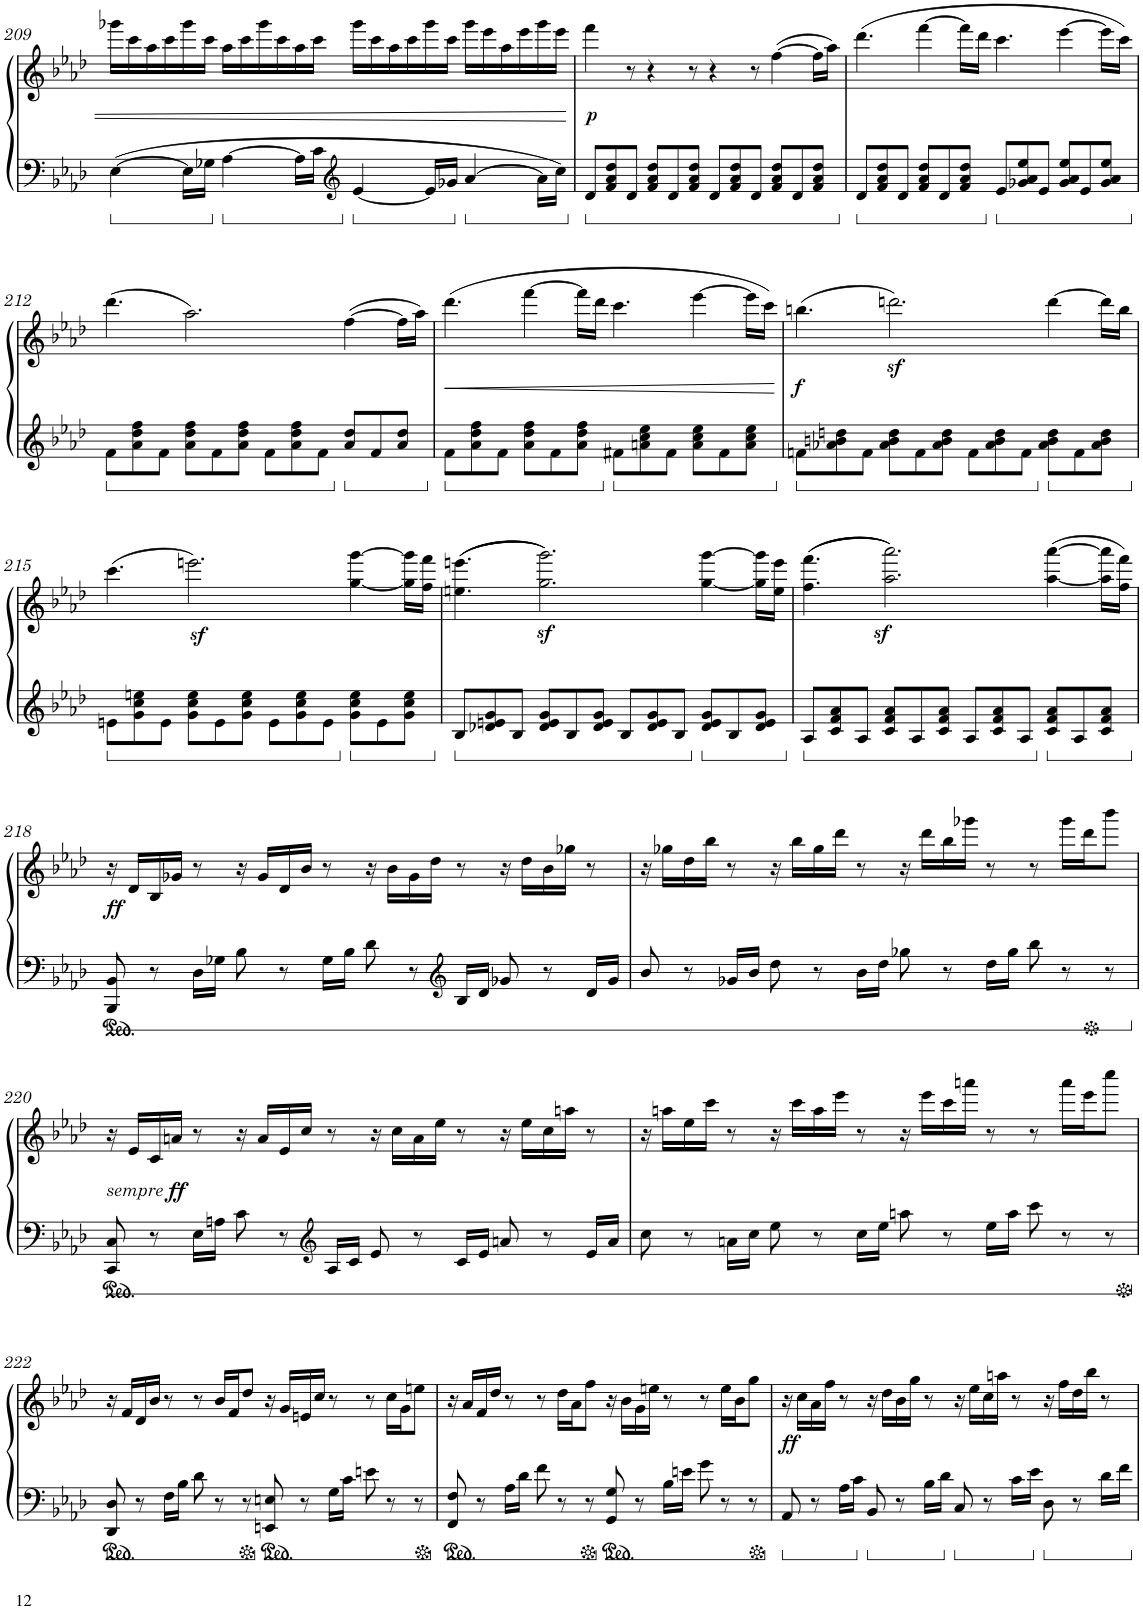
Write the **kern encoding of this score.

**kern	**kern	**dynam
*part1	*part1	*part1
*staff2	*staff1	*staff1/2
*I"Piano	*	*
*I'Pno.	*	*
!!LO:PB:g=z
*clefF4	*clefG2	*
*k[b-e-a-d-]	*k[b-e-a-d-]	*
*M12/8	*M12/8	*
=209	=209	=209
[4E-\	16ggg-X\LL	.
.	16ccc\	.
.	16aa-\	.
.	16ccc\	.
16E-\LL]	16ggg-\	.
16G-X\JJ	16ccc\JJ	.
[4A-\	16aa-\LL	.
.	16ccc\	.
.	16ggg-\	.
.	16ccc\	.
16A-\LL]	16aa-\	.
16c\JJ	16ccc\JJ	.
*clefG2	*	*
[4e-/	16ggg-\LL	.
.	16ccc\	.
.	16aa-\	.
.	16ccc\	.
16e-/LL]	16ggg-\	.
16g-X/JJ	16ccc\JJ	.
[4a-/	16ggg-\LL	.
.	16eee-\	.
.	16aa-\	.
.	16eee-\	.
16a-\LL]	16ggg-\	.
16cc\JJ	16eee-\JJ	.
=210	=210	=210
!	!	!LO:DY:b
8d-/L	4fff\	p
8f/ 8a-/ 8dd-/	.	.
8d-/J	8r	.
8f/ 8a-/ 8dd-/L	4r	.
8d-/	.	.
8f/ 8a-/ 8dd-/J	8r	.
8d-/L	4r	.
8f/ 8a-/ 8dd-/	.	.
8d-/J	8r	.
8f/ 8a-/ 8dd-/L	([4ff\	.
8d-/	.	.
8f/ 8a-/ 8dd-/J	16ff\LL]	.
.	16aa-\JJ)	.
=211	=211	=211
8d-/L	(4.ddd-\	.
8f/ 8a-/ 8dd-/	.	.
8d-/J	.	.
8f/ 8a-/ 8dd-/L	[4fff\	.
8d-/	.	.
8f/ 8a-/ 8dd-/J	16fff\LL]	.
.	16ddd-\JJ	.
8e-/L	4.ccc\	.
8g-X/ 8a-/ 8ee-/	.	.
8e-/J	.	.
8g-/ 8a-/ 8ee-/L	[4eee-\	.
8e-/	.	.
8g-/ 8a-/ 8ee-/J	16eee-\LL]	.
.	16ccc\JJ)	.
!!LO:LB:g=z
=212	=212	=212
8f\L	(4.ddd-\	.
8a-\ 8dd-\ 8ff\	.	.
8f\J	.	.
8a-\ 8dd-\ 8ff\L	2.aa-\)	.
8f\	.	.
8a-\ 8dd-\ 8ff\J	.	.
8f\L	.	.
8a-\ 8dd-\ 8ff\	.	.
8f\J	.	.
8a-/ 8dd-/L	([4ff\	.
8f/	.	.
8a-/ 8dd-/J	16ff\LL]	.
.	16aa-\JJ)	.
=213	=213	=213
!	!	!LO:HP:b
8f\L	(4.ddd-\	<
8a-\ 8dd-\ 8ff\	.	.
8f\J	.	.
8a-\ 8dd-\ 8ff\L	[4fff\	.
8f\	.	.
8a-\ 8dd-\ 8ff\J	16fff\LL]	.
.	16ddd-\JJ	.
8f#X\L	4.ccc\	.
8an\ 8cc\ 8ee-\	.	.
8f#\J	.	.
8a\ 8cc\ 8ee-\L	[4eee-\	.
8f#\	.	.
8a\ 8cc\ 8ee-\J	16eee-\LL]	.
.	16ccc\JJ)	.
.	.	[
=214	=214	=214
!	!	!LO:DY:b
8fn\L	(4.bbn\	f
8a-X\ 8bn\ 8ddn\	.	.
8f\J	.	.
8a-\ 8b\ 8dd\L	2.dddnz<\)	.
8f\	.	.
8a-\ 8b\ 8dd\J	.	.
8f\L	.	.
8a-\ 8b\ 8dd\	.	.
8f\J	.	.
8a-\ 8b\ 8dd\L	[4ddd\	.
8f\	.	.
8a-\ 8b\ 8dd\J	16ddd\LL]	.
.	16bb\JJ	.
!!LO:LB:g=z
=215	=215	=215
*	*^	*
8en\L	(4.ccc\	2ryy	.
8g\ 8cc\ 8een\	.	.	.
8e\J	.	.	.
8g\ 8cc\ 8ee\L	2.eeen\)	.	.
!	!	!	!LO:DY:b
8e\	.	1ryy	sf
8g\ 8cc\ 8ee\J	.	.	.
8e\L	.	.	.
8g\ 8cc\ 8ee\	.	.	.
8e\J	.	.	.
8g\ 8cc\ 8ee\L	[4gg\ [4ggg\	.	.
8e\	.	.	.
8g\ 8cc\ 8ee\J	16gg\] 16ggg\]LL	.	.
.	16ff\ 16fff\JJ	.	.
=216	=216	=216	=216
8B-/L	((4.een\ 4.eeen\	2ryy	.
8d-X/ 8en/ 8g/	.	.	.
8B-/J	.	.	.
8d-/ 8e/ 8g/L	2.gg\ 2.ggg\))	.	.
!	!	!	!LO:DY:b
8B-/	.	1ryy	sf
8d-/ 8e/ 8g/J	.	.	.
8B-/L	.	.	.
8d-/ 8e/ 8g/	.	.	.
8B-/J	.	.	.
8d-/ 8e/ 8g/L	[4gg\ [4ggg\	.	.
8B-/	.	.	.
8d-/ 8e/ 8g/J	16gg\] 16ggg\]LL	.	.
.	16ee\ 16eee\JJ	.	.
=217	=217	=217	=217
8A-/L	((4.ff\ 4.fff\	2ryy	.
8c/ 8f/ 8a-/	.	.	.
8A-/J	.	.	.
8c/ 8f/ 8a-/L	2.aa-\ 2.aaa-\))	.	.
!	!	!	!LO:DY:b
8A-/	.	1ryy	sf
8c/ 8f/ 8a-/J	.	.	.
8A-/L	.	.	.
8c/ 8f/ 8a-/	.	.	.
8A-/J	.	.	.
8c/ 8f/ 8a-/L	([4aa-\ [4aaa-\	.	.
8A-/	.	.	.
8c/ 8f/ 8a-/J	16aa-\] 16aaa-\]LL	.	.
.	16ff\ 16fff\JJ)	.	.
!!LO:LB:g=z
=218	=218	=218	=218
!	!	!	!LO:DY:b
*	*v	*v	*
8BBB-/ 8BB-/	16r	ff
.	16d-/LL	.
8r	16B-/	.
.	16g-X/JJ	.
16D-\LL	8r	.
16G-X\JJ	.	.
8B-\	16r	.
.	16g-/LL	.
8r	16d-/	.
.	16b-/JJ	.
16G-\LL	8r	.
16B-\JJ	.	.
8d-\	16r	.
.	16b-\LL	.
8r	16g-\	.
.	16dd-\JJ	.
*clefG2	*	*
16B-/LL	8r	.
16d-/JJ	.	.
8g-X/	16r	.
.	16dd-\LL	.
8r	16b-\	.
.	16gg-X\JJ	.
16d-/LL	8r	.
16g-/JJ	.	.
=219	=219	=219
8b-/	16r	.
.	16gg-X\LL	.
8r	16dd-\	.
.	16bb-\JJ	.
16g-X/LL	8r	.
16b-/JJ	.	.
8dd-\	16r	.
.	16bb-\LL	.
8r	16gg-\	.
.	16ddd-\JJ	.
16b-\LL	8r	.
16dd-\JJ	.	.
8gg-X\	16r	.
.	16ddd-\LL	.
8r	16bb-\	.
.	16ggg-X\JJ	.
16dd-\LL	8r	.
16gg-\JJ	.	.
8bb-\	8r	.
8r	16ggg-\LL	.
.	16ddd-\J	.
8r	8bbb-\J	.
!!LO:LB:g=z
=220	=220	=220
!LO:TX:a:i:t=sempre	!	!
8CC/ 8C/	16r	.
.	16e-/LL	.
8r	16c/	.
.	16an/JJ	.
16E-\LL	8r	.
16An\JJ	.	.
8c\	16r	.
.	16a/LL	.
8r	16e-/	.
.	16cc/JJ	.
*clefG2	*	*
16A/LL	8r	.
16c/JJ	.	.
8e-/	16r	.
.	16cc\LL	.
8r	16a\	.
.	16ee-\JJ	.
16c/LL	8r	.
16e-/JJ	.	.
8an/	16r	.
.	16ee-\LL	.
8r	16cc\	.
.	16aan\JJ	.
16e-/LL	8r	.
16a/JJ	.	.
=221	=221	=221
8cc\	16r	.
.	16aan\LL	.
8r	16ee-\	.
.	16ccc\JJ	.
16an\LL	8r	.
16cc\JJ	.	.
8ee-\	16r	.
.	16ccc\LL	.
8r	16aa\	.
.	16eee-\JJ	.
16cc\LL	8r	.
16ee-\JJ	.	.
8aan\	16r	.
.	16eee-\LL	.
8r	16ccc\	.
.	16aaan\JJ	.
16ee-\LL	8r	.
16aa\JJ	.	.
8ccc\	8r	.
8r	16aaa\LL	.
.	16eee-\J	.
8r	8cccc\J	.
!!LO:LB:g=z
=222	=222	=222
8DD-/ 8D-/	16r	.
.	16f/LL	.
8r	16d-/	.
.	16b-/JJ	.
16F\LL	8r	.
16B-\JJ	.	.
8d-\	8r	.
8r	16b-/LL	.
.	16f/J	.
8r	8dd-/J	.
8EEn/ 8En/	16r	.
.	16g/LL	.
8r	16en/	.
.	16cc/JJ	.
16G\LL	8r	.
16c\JJ	.	.
8en\	8r	.
8r	16cc\LL	.
.	16g\J	.
8r	8een\J	.
=223	=223	=223
8FF/ 8F/	16r	.
.	16a-/LL	.
8r	16f/	.
.	16dd-/JJ	.
16A-\LL	8r	.
16d-\JJ	.	.
8f\	8r	.
8r	16dd-\LL	.
.	16a-\J	.
8r	8ff\J	.
8GG/ 8G/	16r	.
.	16b-\LL	.
8r	16g\	.
.	16een\JJ	.
16B-\LL	8r	.
16en\JJ	.	.
8g\	8r	.
8r	16ee\LL	.
.	16b-\J	.
8r	8gg\J	.
=224	=224	=224
!	!	!LO:DY:b
8AA-/	16r	ff
.	16cc\LL	.
8r	16a-\	.
.	16ff\JJ	.
16A-\LL	8r	.
16c\JJ	.	.
8BB-/	16r	.
.	16dd-\LL	.
8r	16b-\	.
.	16gg\JJ	.
16B-\LL	8r	.
16d-\JJ	.	.
8C/	16r	.
.	16ee-\LL	.
8r	16cc\	.
.	16aan\JJ	.
16c\LL	8r	.
16e-\JJ	.	.
8D-\	16r	.
.	16ff\LL	.
8r	16dd-\	.
.	16bb-\JJ	.
16d-\LL	8r	.
16f\JJ	.	.
=	=	=
*-	*-	*-
